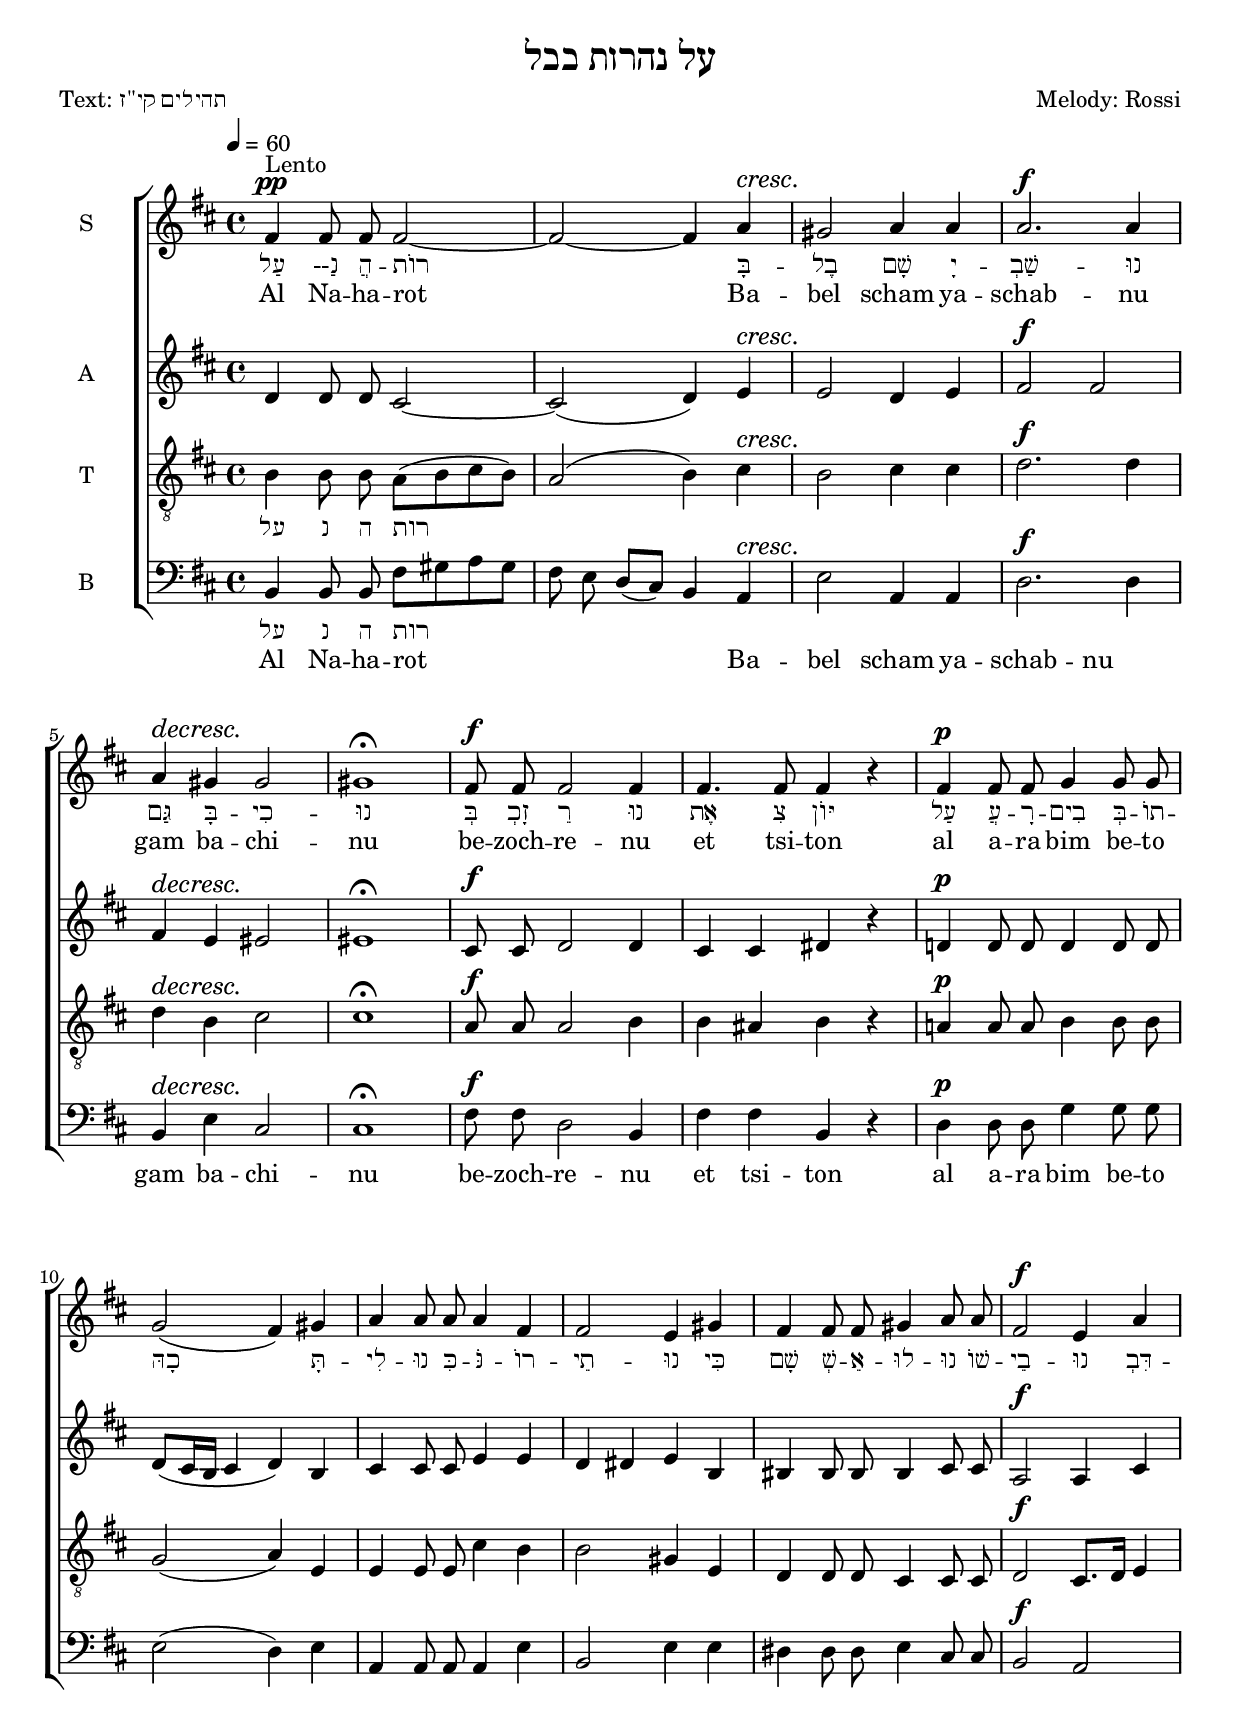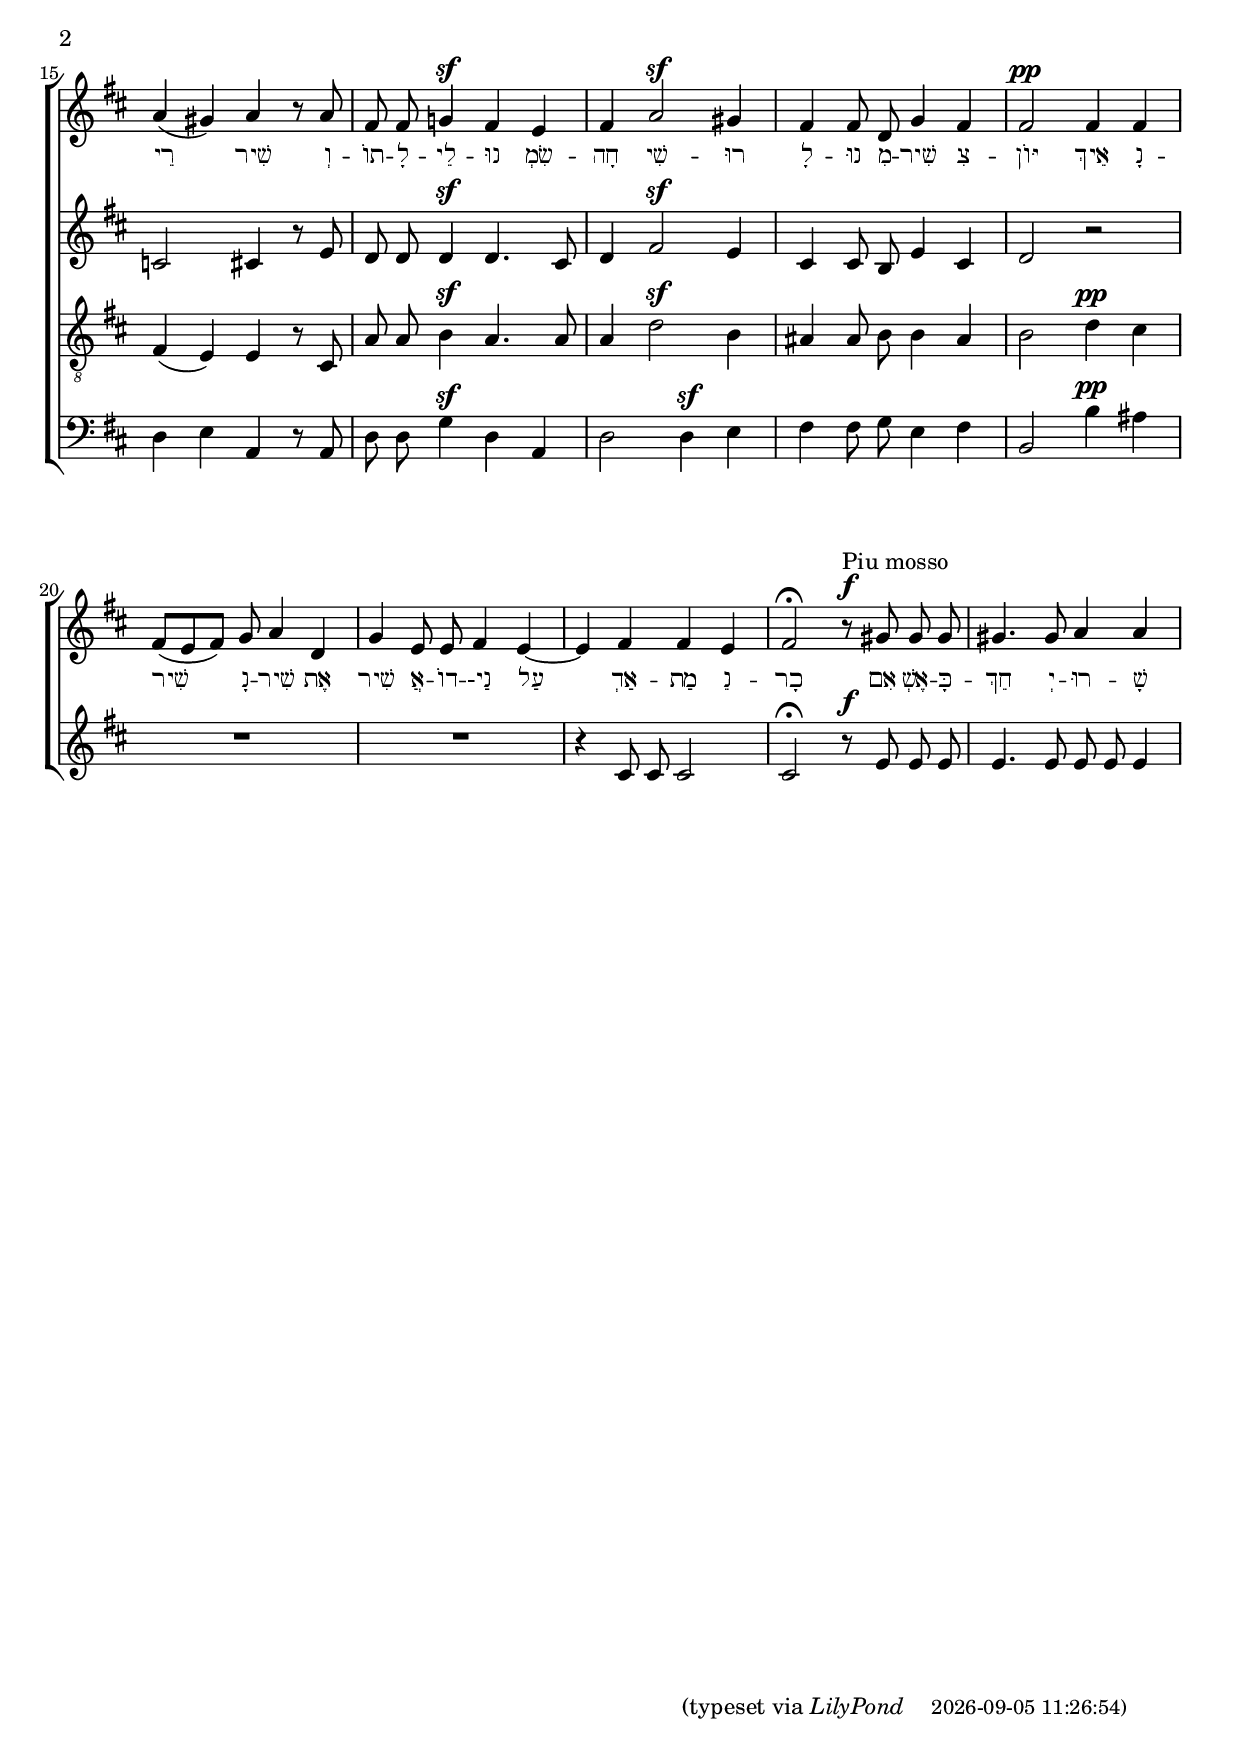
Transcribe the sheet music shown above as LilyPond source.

\version "2.22.1"
\include "english.ly"

global = {
  \key b \minor
  \time 4/4
  \tempo 4 = 60
}

% #(define draftbreak "")
#(define draftbreak break)


%%%%%%%%%%%%%%%%%%%%%%%%%%%%%%%%
sopMusic = \relative c' {
  \override DynamicTextSpanner.style = #'none
  \autoBeamOff
  \dynamicUp 
  % page1 system 1
  fs4\pp^\markup{Lento} fs8 fs8 fs2 ~ |
  fs2 ~ fs4 a\cresc |
  gs2 a4 a |
  a2.\f a4 |
\draftbreak
  % page1 system 2
  a4\decresc gs gs2 |
  gs1\fermata |
  fs8\f fs fs2 fs4 |
  fs4.fs8 fs4 r |
  fs4\p fs8 fs g4 g8 g |
\draftbreak
  % page1 system 3
  g2( fs4) gs4 |
  a4 a8 a a4 fs |
  fs2 e4 gs |
  fs4 fs8 fs gs4 a8 a |
  fs2\f e4 a |
\draftbreak
  % page2 system 1
  a4( gs) a r8 a |
  fs8 fs g!4\sf fs e |
  fs4 a2\sf gs4 |
  fs4 fs8 d8 g4 fs |
  fs2\pp fs4 fs |
  % page2 system 2
  fs8[( e fs]) g a4 d, |
  g4 e8 e fs4 e~ |
  e4 fs fs e |
  fs2\fermata r8\f^\markup{Piu mosso} gs8 gs gs |
  gs4. gs8 a4 a |
  % page2 system 3
  % page2 system 4
  % page3 system 1
  % page3 system 2
  % page3 system 3
  % page3 system 4
}

%%%%%%%%%%%%%%%%%%%%%%%%%%%%%%%%
altMusic = \relative c' {
  \override DynamicTextSpanner.style = #'none
  \autoBeamOff
  \dynamicUp 
  % page1 system 1
  d4 d8 d8 cs2 ~ |
  cs2( d4) e\cresc |
  e2 d4 e |
  fs2\f fs |
  % page1 system 2
  fs4\decresc e es2 |
  es1\fermata |
  cs8\f cs d2 d4 |
  cs4 cs ds r |
  d!4\p d8 d d4 d8 d8 |
  % page1 system 3
  d8[( cs16 b] cs4 d4) b |
  cs4 cs8 cs e4 e |
  d4 ds e b |
  bs4 bs8 bs bs4 cs8 cs8 |
  a2\f a4 cs |
  % page2 system 1
  c2 cs4 r8 e |
  d8 d d4\sf d4. cs8 |
  d4 fs2\sf e4 |
  cs4 cs8 b e4 cs |
  d2 r2 |
  % page2 system 2
  R1 |
  R1 
  r4 cs8 cs cs2 |
  cs2\fermata r8\f e8 e e |
  e4. e8 e e e4 |
  % page2 system 3
  % page2 system 4
  % page3 system 1
  % page3 system 2
  % page3 system 3
  % page3 system 4
}

%%%%%%%%%%%%%%%%%%%%%%%%%%%%%%%%
tenMusic = \relative c' {
  \override DynamicTextSpanner.style = #'none
  \autoBeamOff
  \dynamicUp 
  % page1 system 1
  b4 b8 b8 a8[( b cs b]) |
  a2( b4) cs4\cresc |
  b2 cs4 cs |
  d2.\f d4 |
  % page1 system 2
  d4\decresc b cs2 |
  cs1\fermata
  a8\f a a2 b4 |
  b4 as b r |
  a!4\p a8 a b4 b8 b |
  % page1 system 3
  g2( a4) e4 |
  e4 e8 e cs'4 b |
  b2 gs4 e |
  d4 d8 d cs4 cs8 cs |
  d2\f cs8.[ d16] e4 |
  % page2 system 1
  fs4( e) e r8 cs |
  a'8 a b4\sf a4. a8 |
  a4 d2\sf b4 |
  as4 as8 b b4 as |
  b2 d4\pp cs |
  % page2 system 2
  % page2 system 3
  % page2 system 4
  % page3 system 1
  % page3 system 2
  % page3 system 3
  % page3 system 4
}

%%%%%%%%%%%%%%%%%%%%%%%%%%%%%%%%
basMusic = \relative c {
  \override DynamicTextSpanner.style = #'none
  \autoBeamOff
  \dynamicUp 
  % page1 system 1
  b4 b8 b8 fs'8[ gs a gs] |
  fs8 e d8[( cs]) b4 a4\cresc |
  e'2 a,4 a |
  d2.\f d4 |
  % page1 system 2
  b4\decresc e cs2 |
  cs1\fermata |
  fs8\f fs d2 b4 |
  fs'4 fs b, r |
  d4\p d8 d g4 g8 g |
  % page1 system 3
  e2( d4) e4 |
  a,4 a8 a a4 e' |
  b2 e4 e |
  ds4 ds8 ds8 e4 cs8 cs |
  b2\f a |
  % page2 system 1
  d4 e a, r8 a |
  d8 d g4\sf d a |
  d2 d4\sf e |
  fs4 fs8 g8 e4 fs |
  b,2 b'4\pp as |
  % page2 system 2
  % page2 system 3
  % page2 system 4
  % page3 system 1
  % page3 system 2
  % page3 system 3
  % page3 system 4
}


soplyricsText = \lyricmode {

עַל נַ--  הֲ -- רוֹת בָּ -- בֶל שָׁם יָ -- שַׁבְ -- נוּ גַּם בָּ -- כִי -- נוּ
 בְּ    זָכְ    רֵ    נוּ אֶת צִ    יּוֹן 
עַל עֲ -- רָ -- בִים בְּ -- תוֹ -- כָהּ תָּ -- לִי -- נוּ כִּ -- נֹּ -- רוֹ -- תֵי -- נוּ
כִּי שָׁם שְׁ -- אֵ -- לוּ -- נוּ שׁוֹ -- בֵי -- נוּ דִּבְ -- רֵי
  שִׁיר וְ -- תוֹ -- לָ -- לֵי -- נוּ שִׂמְ -- חָה
שִׁי -- רוּ לָ -- נוּ מִ -- שִּׁיר צִ -- יּוֹן
אֵיךְ נָ -- שִׁיר נָ -- שִׁיר אֶת שִׁיר אֲ -- דוֹ -- נַי- עַל אַדְ -- מַת נֵ -- כָר
אִם אֶשְׁ -- כָּ -- חֵךְ יְ -- רוּ -- שָׁ -- לִָ -- יִם תִּשְׁ -- כַּח יְ -- מִי -- נִי

%%  תִּדְ -- בַּק לְ -- שׁוֹ -- נִי לְ -- חִ -- כִּי אִם לֹא אֶזְ -- כְּ -- רֵ -- כִי
%%  אִם לֹא אַ -- עֲ -- לֶה אֶת יְ -- רוּ -- שָׁ -- לִַ -- יִם עַל רֹאשׁ שִׂמְ -- חָ -- תִי
זְ -- כֹר  אֲ -- דוֹ -- נַי לִבְ -- נֵי אֱ -- דוֹם אֵת יוֹם יְ -- רוּ -- שָׁ -- לִָ יִם
הָ -- אֹ -- מְ -- רִים עָ -- רוּ עָ -- רוּ עַד הַיְ -- סוֹד בָּהּ
בַּת בָּ -- בֶל הַ -- שְּׁדוּ -- דָה אַשְׁ -- רֵי שֶׁ -- יְ -- שַׁ -- לֶּם לָךְ
   אֶת גְּ -- מוּ -- לֵךְ שֶׁ -- גָּ -- מַלְתְּ לָ -- נוּ
אַשְׁ -- רֵי שֶׁ -- יֹּא -- חֵז וְ -- נִ -- פֵּץ אֶת עֹ -- לָ -- לַ -- יִךְ אֶל הַ -- סָּ -- לַע 

  % LTR
}

altlyricsText = \lyricmode {


  % LTR
}

tenlyricsText = \lyricmode {

על נ ה רות

  % LTR
}

baslyricsText = \lyricmode {

על נ ה רות

  % LTR
}


soplyricsLatinText = \lyricmode {
 Al Na -- ha -- rot Ba -- bel scham ya -- schab -- nu
 gam ba -- chi -- nu  be -- zoch -- re -- nu et tsi -- ton
    al a -- ra bim be -- to
}

altlyricsLatinText = \lyricmode {
 Al Na -- ha -- rot Ba -- bel scham ya -- schab -- nu
 gam ba -- chi -- nu  be -- zoch -- re -- nu et tsi -- ton
    al a -- ra bim be -- to
}

tenlyricsLatinText = \lyricmode {
 Al Na -- ha -- rot _ Ba -- bel scham ya -- schab -- nu
 gam ba -- chi -- nu  be -- zoch -- re -- nu et tsi -- ton
    al a -- ra bim be -- to
}

baslyricsLatinText = \lyricmode {
 Al Na -- ha -- rot na -- ha rot _ Ba -- bel scham ya -- schab -- nu
 gam ba -- chi -- nu  be -- zoch -- re -- nu et tsi -- ton
    al a -- ra bim be -- to
}


\header {
  title = "על נהרות בבל"
  poet = "Text: תהילים קי\"ז"
  composer = "Melody: Rossi"
  % Do not display the tagline for this book
  % tagline = ##f
}

\paper{
  #(set-paper-size "a4")

  system-system-spacing.basic-distance = #8

  oddFooterMarkup = \markup {
      \hspace #60
      \on-the-fly #last-page { (typeset via \italic "LilyPond"
      \small \typewriter
      \hspace #2
      \small
      \simple #(strftime "%Y-%m-%d %H:%M:%S)" (localtime (current-time)))
      }
  }
  evenFooterMarkup = \oddFooterMarkup
}

\layout { 
  \context { 
    \Lyrics
    \override  LyricHyphen #'minimum-distance = #0.8 
  } 
}

\score {
  <<
    \new ChoirStaff <<

      \new Staff = "sop" <<
        \new Voice = "sopranos" {
          \set Staff.instrumentName = "S"
          <<
             % \stemUp
               \global \sopMusic
          >>
        }
      >>
      \new Lyrics = "soplyrics"
\new Lyrics = "soplyricsLatin"
\new Lyrics = "soplyricsTwo"
\new Lyrics = "soplyricsLatinTwo"


      \new Staff = "alt" <<
        \new Voice = "altos" {
          \set Staff.instrumentName = "A"
          <<
             % \stemUp
               \global \altMusic
          >>
        }
      >>
      \new Lyrics = "altlyrics"
\new Lyrics = "altlyricsTwo"


      \new Staff = "ten" <<
        \clef "G_8"
        \new Voice = "tenors" {
          \set Staff.instrumentName = "T"
          <<
               \global \tenMusic
          >>
        }
      >>
      \new Lyrics = "tenlyrics"
\new Lyrics = "tenlyricsLatin"
\new Lyrics = "tenlyricsTwo"
\new Lyrics = "tenlyricsLatinTwo"


      \new Staff = "bas" <<
        \clef bass
        \new Voice = "basses" {
          \set Staff.instrumentName = "B"
          <<
               \global \basMusic
          >>
        }
      >>
      \new Lyrics = "baslyricsLatin"
\new Lyrics = "baslyricsLatinTwo"

            \context Lyrics = "soplyrics" {
        \lyricsto "sopranos" {
          \soplyricsText
        }
      }
      \context Lyrics = "altlyrics" {
        \lyricsto "altos" {
          \altlyricsText
        }
      }
      \context Lyrics = "tenlyrics" {
        \lyricsto "tenors" {
          \tenlyricsText
        }
      }
      \context Lyrics = "baslyrics" {
        \lyricsto "basses" {
          \baslyricsText
        }
      }


      \context Lyrics = "soplyricsLatin" {
        \lyricsto "sopranos" {
          \soplyricsLatinText
        }
      }
      \context Lyrics = "altlyricsLatin" {
        \lyricsto "altos" {
          \altlyricsLatinText
        }
      }



    >>
  >>

  \header { }

  \layout {
    % $(layout-set-staff-size 17)
    % \override LyricText #'font-size = #1.81
    \context {
      \Staff
    }
  }
}

\score {
  \unfoldRepeats
  <<
    \new ChoirStaff <<

      \new Staff = "sop" <<
	% \set Staff.midiInstrument = #"piccolo"
        \new Voice = "sopranos" {
          \set Staff.instrumentName = "S"
          <<
             % \stemUp
               \global \sopMusic
          >>
        }
      >>

      \new Staff = "alt" <<
	\set Staff.midiInstrument = #"oboe"
        \new Voice = "altos" {
          \set Staff.instrumentName = "A"
          <<
             % \stemUp
               \global \altMusic
          >>
        }
      >>

      \new Staff = "ten" <<
	\set Staff.midiInstrument = #"cello"
        \clef "G_8"
        \new Voice = "tenors" {
          \set Staff.instrumentName = "T"
          <<
               \global \tenMusic
          >>
        }
      >>

      \new Staff = "bas" <<
	\set Staff.midiInstrument = #"bassoon"
        \clef bass
        \new Voice = "basses" {
          \set Staff.instrumentName = "B"
          <<
               \global \basMusic
          >>
        }
      >>

    >>
  >>

  \header { }

  \midi {
    \context {
      \Score
    }
  }
}
